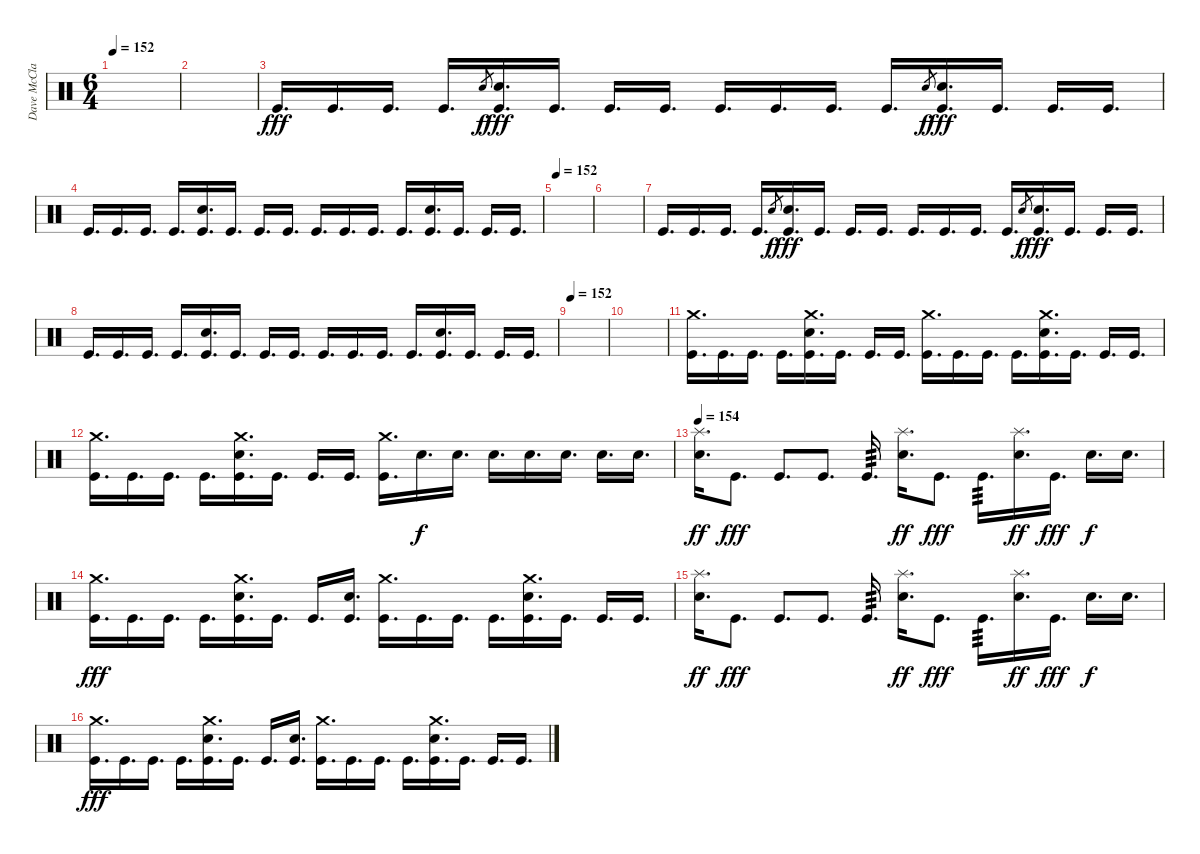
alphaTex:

\track ("Dave McClain" "Dave McCla") {instrument percussion}
\staff {score}
\articulation defaults
\ts (6 4)
\tempo 152
\clef neutral
\ks c
|
|
"Kick (hit)".16{d dy fff} "Kick (hit)".16{d} "Kick (hit)".16{d} "Kick (hit)".16{d} "Electric Snare (hit)".8{gr dy f} ("Electric Snare (hit)" "Kick (hit)").16{d dy fff} "Kick (hit)".16{d} "Kick (hit)".16{d} "Kick (hit)".16{d} "Kick (hit)".16{d} "Kick (hit)".16{d} "Kick (hit)".16{d} "Kick (hit)".16{d} "Electric Snare (hit)".8{gr dy f} ("Electric Snare (hit)" "Kick (hit)").16{d dy fff} "Kick (hit)".16{d} "Kick (hit)".16{d} "Kick (hit)".16{d} |
"Kick (hit)".16{d} "Kick (hit)".16{d} "Kick (hit)".16{d} "Kick (hit)".16{d} ("Electric Snare (hit)" "Kick (hit)").16{d} "Kick (hit)".16{d} "Kick (hit)".16{d} "Kick (hit)".16{d} "Kick (hit)".16{d} "Kick (hit)".16{d} "Kick (hit)".16{d} "Kick (hit)".16{d} ("Electric Snare (hit)" "Kick (hit)").16{d} "Kick (hit)".16{d} "Kick (hit)".16{d} "Kick (hit)".16{d} |
\tempo 152
|
|
"Kick (hit)".16{d} "Kick (hit)".16{d} "Kick (hit)".16{d} "Kick (hit)".16{d} "Electric Snare (hit)".8{gr dy f} ("Electric Snare (hit)" "Kick (hit)").16{d dy fff} "Kick (hit)".16{d} "Kick (hit)".16{d} "Kick (hit)".16{d} "Kick (hit)".16{d} "Kick (hit)".16{d} "Kick (hit)".16{d} "Kick (hit)".16{d} "Electric Snare (hit)".8{gr dy f} ("Electric Snare (hit)" "Kick (hit)").16{d dy fff} "Kick (hit)".16{d} "Kick (hit)".16{d} "Kick (hit)".16{d} |
"Kick (hit)".16{d} "Kick (hit)".16{d} "Kick (hit)".16{d} "Kick (hit)".16{d} ("Electric Snare (hit)" "Kick (hit)").16{d} "Kick (hit)".16{d} "Kick (hit)".16{d} "Kick (hit)".16{d} "Kick (hit)".16{d} "Kick (hit)".16{d} "Kick (hit)".16{d} "Kick (hit)".16{d} ("Electric Snare (hit)" "Kick (hit)").16{d} "Kick (hit)".16{d} "Kick (hit)".16{d} "Kick (hit)".16{d} |
\tempo 156
\tempo 152
|
|
("Crash medium (hit)" "Kick (hit)").16{d} "Kick (hit)".16{d} "Kick (hit)".16{d} "Kick (hit)".16{d} ("Crash medium (hit)" "Electric Snare (hit)" "Kick (hit)").16{d} "Kick (hit)".16{d} "Kick (hit)".16{d} "Kick (hit)".16{d} ("Crash medium (hit)" "Kick (hit)").16{d} "Kick (hit)".16{d} "Kick (hit)".16{d} "Kick (hit)".16{d} ("Crash medium (hit)" "Electric Snare (hit)" "Kick (hit)").16{d} "Kick (hit)".16{d} "Kick (hit)".16{d} "Kick (hit)".16{d} |
("Crash medium (hit)" "Kick (hit)").16{d} "Kick (hit)".16{d} "Kick (hit)".16{d} "Kick (hit)".16{d} ("Crash medium (hit)" "Electric Snare (hit)" "Kick (hit)").16{d} "Kick (hit)".16{d} "Kick (hit)".16{d} "Kick (hit)".16{d} ("Crash medium (hit)" "Kick (hit)").16{d} "Electric Snare (hit)".16{d dy f} "Electric Snare (hit)".16{d} "Electric Snare (hit)".16{d} "Electric Snare (hit)".16{d} "Electric Snare (hit)".16{d} "Electric Snare (hit)".16{d} "Electric Snare (hit)".16{d} |
\tempo 154
("Splash (hit)" "Electric Snare (hit)").16{d dy ff} "Kick (hit)".8{d dy fff} "Kick (hit)".8{d} "Kick (hit)".8{d} "Kick (hit)".16{d tp 3} ("Splash (hit)" "Electric Snare (hit)").16{d dy ff} "Kick (hit)".8{d dy fff} "Kick (hit)".16{d tp 3} ("Splash (hit)" "Electric Snare (hit)").16{d dy ff} "Kick (hit)".16{d dy fff} "Electric Snare (hit)".16{d dy f} "Electric Snare (hit)".16{d} |
("Crash medium (hit)" "Kick (hit)").16{d dy fff} "Kick (hit)".16{d} "Kick (hit)".16{d} "Kick (hit)".16{d} ("Crash medium (hit)" "Electric Snare (hit)" "Kick (hit)").16{d} "Kick (hit)".16{d} "Kick (hit)".16{d} ("Electric Snare (hit)" "Kick (hit)").16{d} ("Crash medium (hit)" "Kick (hit)").16{d} "Kick (hit)".16{d} "Kick (hit)".16{d} "Kick (hit)".16{d} ("Crash medium (hit)" "Electric Snare (hit)" "Kick (hit)").16{d} "Kick (hit)".16{d} "Kick (hit)".16{d} "Kick (hit)".16{d} |
("Splash (hit)" "Electric Snare (hit)").16{d dy ff} "Kick (hit)".8{d dy fff} "Kick (hit)".8{d} "Kick (hit)".8{d} "Kick (hit)".16{d tp 3} ("Splash (hit)" "Electric Snare (hit)").16{d dy ff} "Kick (hit)".8{d dy fff} "Kick (hit)".16{d tp 3} ("Splash (hit)" "Electric Snare (hit)").16{d dy ff} "Kick (hit)".16{d dy fff} "Electric Snare (hit)".16{d dy f} "Electric Snare (hit)".16{d} |
("Crash medium (hit)" "Kick (hit)").16{d dy fff} "Kick (hit)".16{d} "Kick (hit)".16{d} "Kick (hit)".16{d} ("Crash medium (hit)" "Electric Snare (hit)" "Kick (hit)").16{d} "Kick (hit)".16{d} "Kick (hit)".16{d} ("Electric Snare (hit)" "Kick (hit)").16{d} ("Crash medium (hit)" "Kick (hit)").16{d} "Kick (hit)".16{d} "Kick (hit)".16{d} "Kick (hit)".16{d} ("Crash medium (hit)" "Electric Snare (hit)" "Kick (hit)").16{d} "Kick (hit)".16{d} "Kick (hit)".16{d} "Kick (hit)".16{d}
